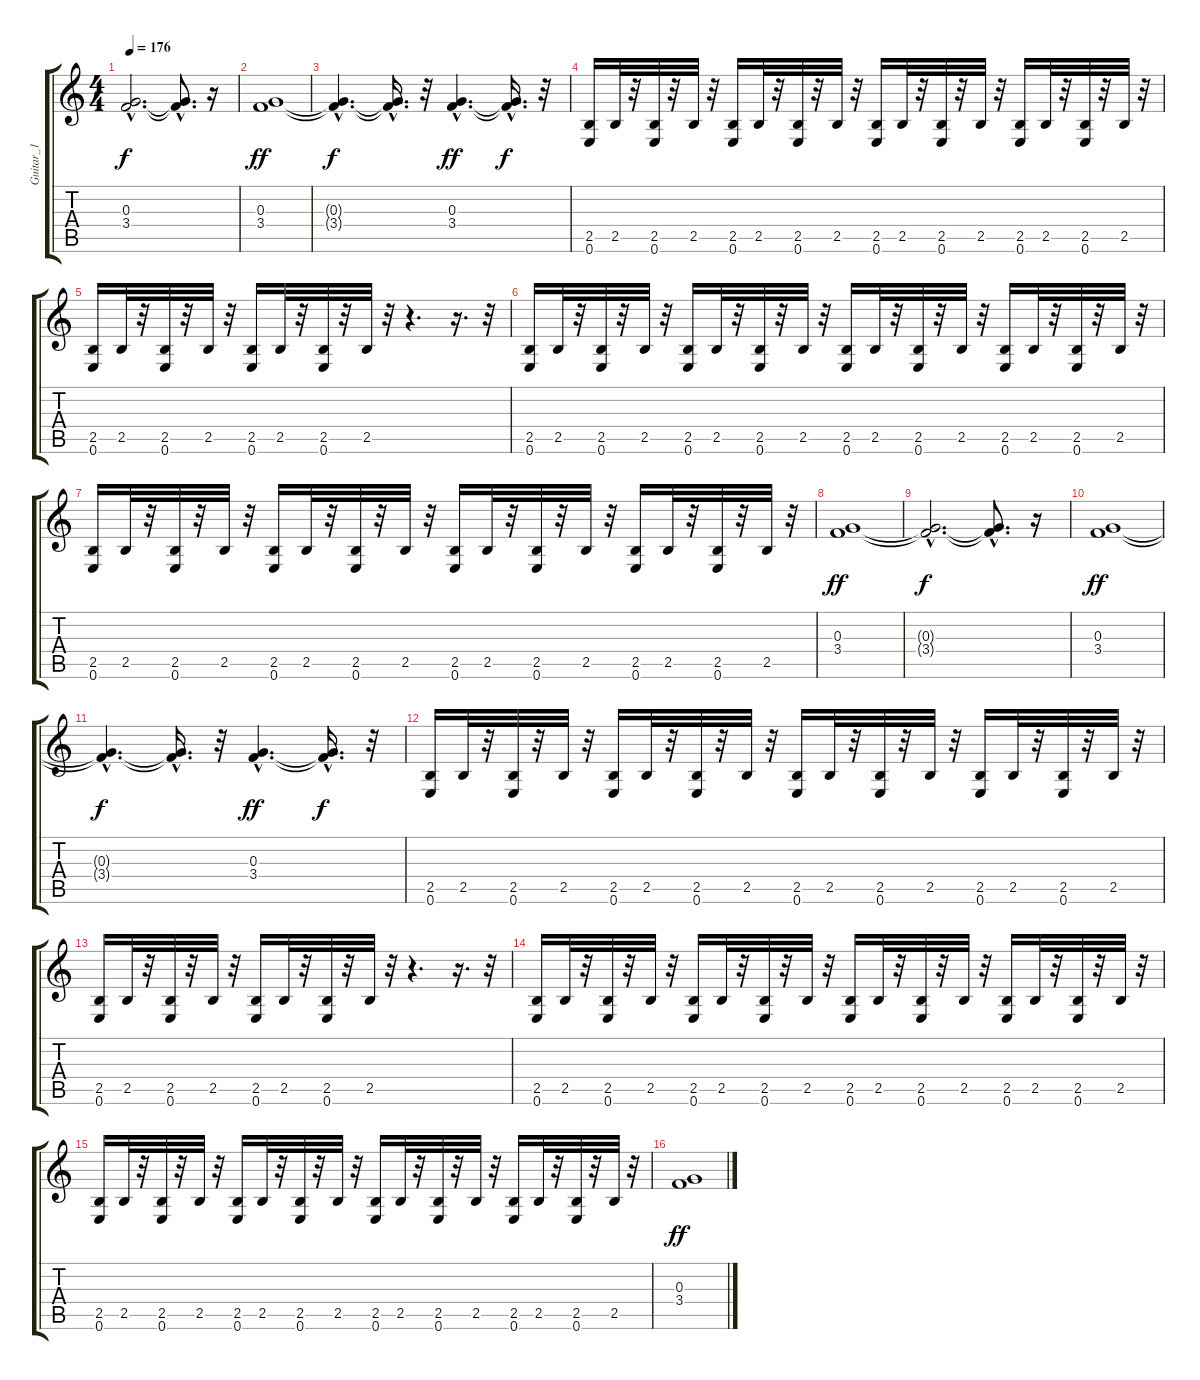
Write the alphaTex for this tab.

\track ("Guitar_1" "Guitar_1") {instrument acousticguitarsteel}
\staff {score tabs}
\tuning (E4 B3 G3 D3 A2 E2) {hide}
\ts (4 4)
\tempo 176
\clef g2
\ks c
(0.3{hac t} 3.4{hac t}).2{d dy f} (0.3{hac t} 3.4{hac t}).8{d} r.16 |
(0.3 3.4).1{dy ff} |
(0.3{hac t} 3.4{hac t}).4{d dy f} (0.3{hac t} 3.4{hac t}).16{d} r.32 (0.3{hac} 3.4{hac}).4{d dy ff} (0.3{hac t} 3.4{hac t}).16{d dy f} r.32 |
(2.5 0.6).16 2.5.32 r.32 (2.5 0.6).32 r.32 2.5.32 r.32 (2.5 0.6).16 2.5.32 r.32 (2.5 0.6).32 r.32 2.5.32 r.32 (2.5 0.6).16 2.5.32 r.32 (2.5 0.6).32 r.32 2.5.32 r.32 (2.5 0.6).16 2.5.32 r.32 (2.5 0.6).32 r.32 2.5.32 r.32 |
(2.5 0.6).16 2.5.32 r.32 (2.5 0.6).32 r.32 2.5.32 r.32 (2.5 0.6).16 2.5.32 r.32 (2.5 0.6).32 r.32 2.5.32 r.32 r.4{d} r.16{d} r.32 |
(2.5 0.6).16 2.5.32 r.32 (2.5 0.6).32 r.32 2.5.32 r.32 (2.5 0.6).16 2.5.32 r.32 (2.5 0.6).32 r.32 2.5.32 r.32 (2.5 0.6).16 2.5.32 r.32 (2.5 0.6).32 r.32 2.5.32 r.32 (2.5 0.6).16 2.5.32 r.32 (2.5 0.6).32 r.32 2.5.32 r.32 |
(2.5 0.6).16 2.5.32 r.32 (2.5 0.6).32 r.32 2.5.32 r.32 (2.5 0.6).16 2.5.32 r.32 (2.5 0.6).32 r.32 2.5.32 r.32 (2.5 0.6).16 2.5.32 r.32 (2.5 0.6).32 r.32 2.5.32 r.32 (2.5 0.6).16 2.5.32 r.32 (2.5 0.6).32 r.32 2.5.32 r.32 |
(0.3 3.4).1{dy ff} |
(0.3{hac t} 3.4{hac t}).2{d dy f} (0.3{hac t} 3.4{hac t}).8{d} r.16 |
(0.3 3.4).1{dy ff} |
(0.3{hac t} 3.4{hac t}).4{d dy f} (0.3{hac t} 3.4{hac t}).16{d} r.32 (0.3{hac} 3.4{hac}).4{d dy ff} (0.3{hac t} 3.4{hac t}).16{d dy f} r.32 |
(2.5 0.6).16 2.5.32 r.32 (2.5 0.6).32 r.32 2.5.32 r.32 (2.5 0.6).16 2.5.32 r.32 (2.5 0.6).32 r.32 2.5.32 r.32 (2.5 0.6).16 2.5.32 r.32 (2.5 0.6).32 r.32 2.5.32 r.32 (2.5 0.6).16 2.5.32 r.32 (2.5 0.6).32 r.32 2.5.32 r.32 |
(2.5 0.6).16 2.5.32 r.32 (2.5 0.6).32 r.32 2.5.32 r.32 (2.5 0.6).16 2.5.32 r.32 (2.5 0.6).32 r.32 2.5.32 r.32 r.4{d} r.16{d} r.32 |
(2.5 0.6).16 2.5.32 r.32 (2.5 0.6).32 r.32 2.5.32 r.32 (2.5 0.6).16 2.5.32 r.32 (2.5 0.6).32 r.32 2.5.32 r.32 (2.5 0.6).16 2.5.32 r.32 (2.5 0.6).32 r.32 2.5.32 r.32 (2.5 0.6).16 2.5.32 r.32 (2.5 0.6).32 r.32 2.5.32 r.32 |
(2.5 0.6).16 2.5.32 r.32 (2.5 0.6).32 r.32 2.5.32 r.32 (2.5 0.6).16 2.5.32 r.32 (2.5 0.6).32 r.32 2.5.32 r.32 (2.5 0.6).16 2.5.32 r.32 (2.5 0.6).32 r.32 2.5.32 r.32 (2.5 0.6).16 2.5.32 r.32 (2.5 0.6).32 r.32 2.5.32 r.32 |
(0.3 3.4).1{dy ff}
